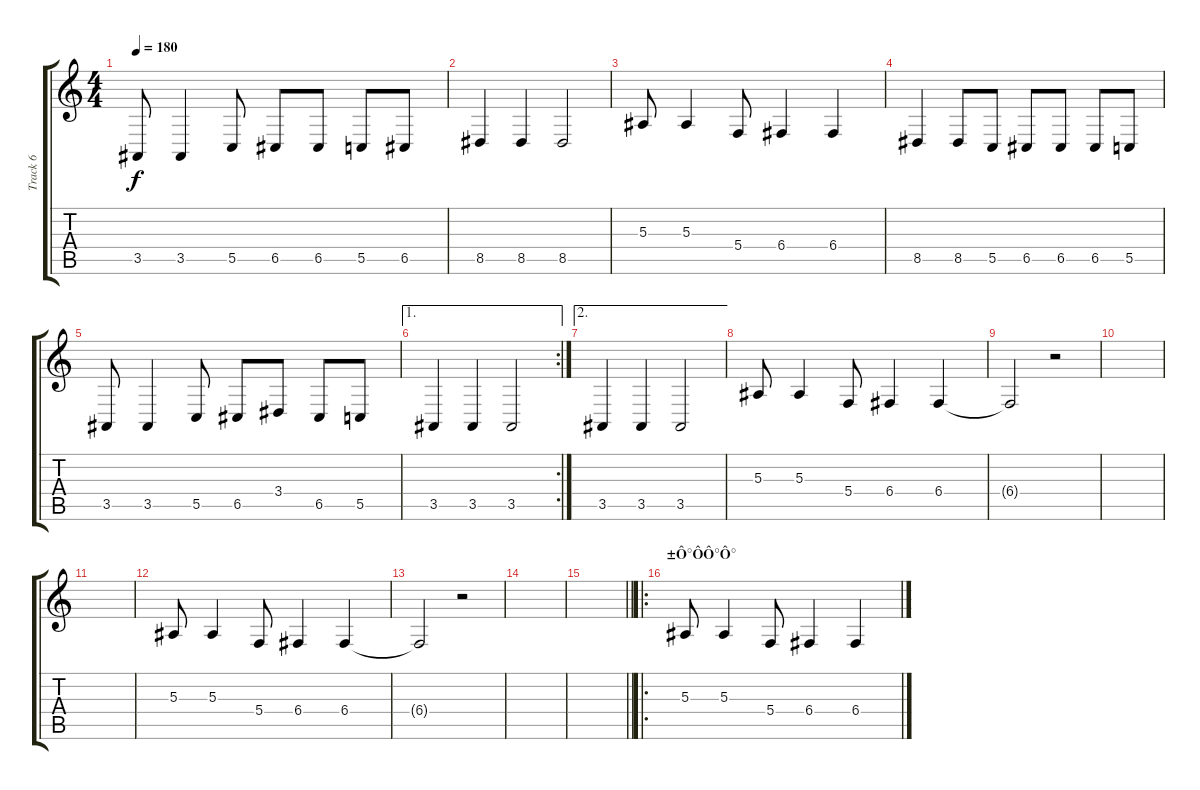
\track ("Track 6" "Track 6") {instrument lead6voice}
\staff {score tabs}
\tuning (D4 A3 F3 C3 G2 D2) {hide}
\ts (4 4)
\tempo 180
\clef g2
\ks c
3.5.8{dy f} 3.5.4 5.5.8 6.5.8 6.5.8 5.5.8 6.5.8 |
8.5.4 8.5.4 8.5.2 |
5.3.8 5.3.4 5.4.8 6.4.4 6.4.4 |
8.5.4 8.5.8 5.5.8 6.5.8 6.5.8 6.5.8 5.5.8 |
3.5.8 3.5.4 5.5.8 6.5.8 3.4.8 6.5.8 5.5.8 |
\ae 1
\rc 2
3.5.4 3.5.4 3.5.2 |
\ae 2
3.5.4 3.5.4 3.5.2 |
5.3.8 5.3.4 5.4.8 6.4.4 6.4.4 |
6.4{t}.2 r.2 |
|
|
5.3.8 5.3.4 5.4.8 6.4.4 6.4.4 |
6.4{t}.2 r.2 |
|
\barLineRight lightlight
|
\ro
\section ("" "±Ô°ÔÔ°Ô°")
5.3.8 5.3.4 5.4.8 6.4.4 6.4.4
